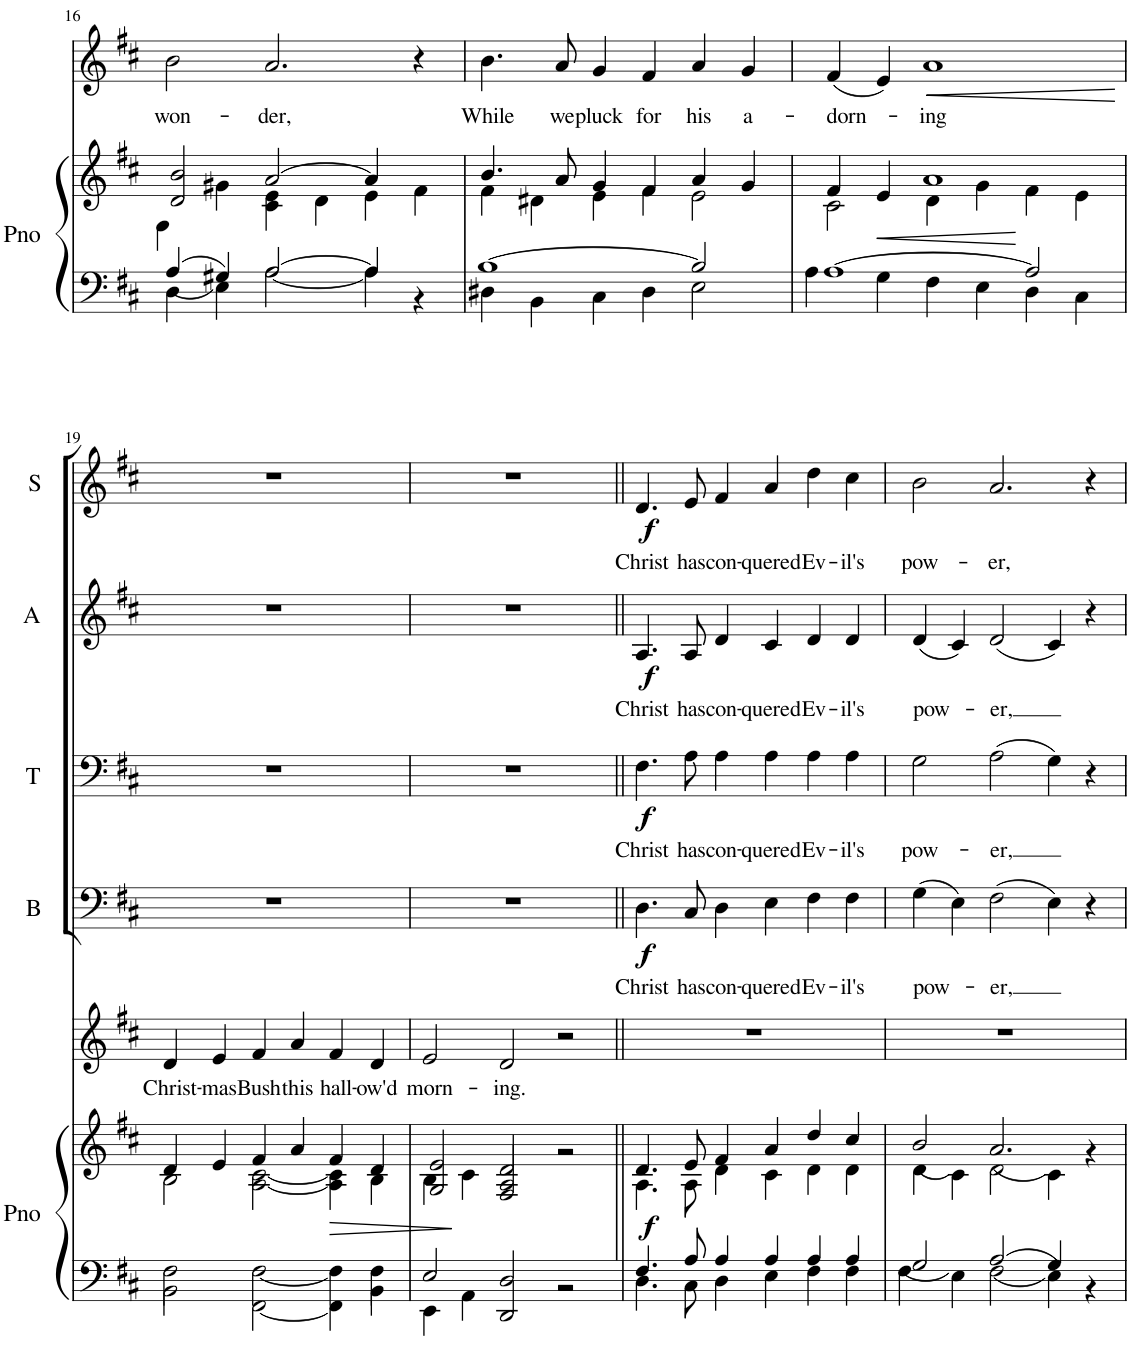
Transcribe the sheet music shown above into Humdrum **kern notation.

**kern	**kern	**dynam	**kern	**text	**dynam	**kern	**text	**dynam	**kern	**text	**dynam	**kern	**text	**dynam	**kern	**text	**dynam
*part6	*part6	*part6	*part5	*part5	*part5	*part4	*part4	*part4	*part3	*part3	*part3	*part2	*part2	*part2	*part1	*part1	*part1
*staff7	*staff6	*staff6/7	*staff5	*staff5	*staff5	*staff4	*staff4	*staff4	*staff3	*staff3	*staff3	*staff2	*staff2	*staff2	*staff1	*staff1	*staff1
*I"Piano	*	*	*I"Unison	*	*	*I"Bass	*	*	*I"Tenor	*	*	*I"Alto	*	*	*I"Soprano	*	*
*I'Pno	*	*	*	*	*	*I'B	*	*	*I'T	*	*	*I'A	*	*	*I'S	*	*
!!LO:PB:g=z
*clefF4	*clefG2	*	*clefG2	*	*	*clefF4	*	*	*clefF4	*	*	*clefG2	*	*	*clefG2	*	*
*k[f#c#]	*k[f#c#]	*	*k[f#c#]	*	*	*k[f#c#]	*	*	*k[f#c#]	*	*	*k[f#c#]	*	*	*k[f#c#]	*	*
*M3/2	*M3/2	*	*M3/2	*	*	*M3/2	*	*	*M3/2	*	*	*M3/2	*	*	*M3/2	*	*
=16	=16	=16	=16	=16	=16	=16	=16	=16	=16	=16	=16	=16	=16	=16	=16	=16	=16
*^	*^	*	*	*	*	*	*	*	*	*	*	*	*	*	*	*	*
!	!	!	!	!	!	!LO:LY:b	!	!	!	!	!	!	!	!	!	!	!	!	!
4A/	4D\	2d/ 2b/	4f#\	.	2b\	won-	.	1.r	.	.	1.r	.	.	1.r	.	.	1.r	.	.
4G#X/	4E\	.	4g#X\	.	.	.	.	.	.	.	.	.	.	.	.	.	.	.	.
!	!	!	!	!	!	!LO:LY:b	!	!	!	!	!	!	!	!	!	!	!	!	!
[2A/	[2A\	[2a/	4c#\ 4e\	.	2.a/	-der,	.	.	.	.	.	.	.	.	.	.	.	.	.
.	.	.	4d\	.	.	.	.	.	.	.	.	.	.	.	.	.	.	.	.
4A/]	4A\]	4a/]	4e\	.	.	.	.	.	.	.	.	.	.	.	.	.	.	.	.
4ryy	4r	4ryy	4f#\	.	4r	.	.	.	.	.	.	.	.	.	.	.	.	.	.
=17	=17	=17	=17	=17	=17	=17	=17	=17	=17	=17	=17	=17	=17	=17	=17	=17	=17	=17	=17
!	!	!	!	!	!	!LO:LY:b	!	!	!	!	!	!	!	!	!	!	!	!	!
[1B	4D#X\	4.b/	4f#\	.	4.b\	While	.	1.r	.	.	1.r	.	.	1.r	.	.	1.r	.	.
.	4BB\	.	4d#X\	.	.	.	.	.	.	.	.	.	.	.	.	.	.	.	.
!	!	!	!	!	!	!LO:LY:b	!	!	!	!	!	!	!	!	!	!	!	!	!
.	.	8a/	.	.	8a/	we	.	.	.	.	.	.	.	.	.	.	.	.	.
!	!	!	!	!	!	!LO:LY:b	!	!	!	!	!	!	!	!	!	!	!	!	!
.	4C#\	4g/	4e\	.	4g/	pluck	.	.	.	.	.	.	.	.	.	.	.	.	.
!	!	!	!	!	!	!LO:LY:b	!	!	!	!	!	!	!	!	!	!	!	!	!
.	4D#\	4f#/	4f#\	.	4f#/	for	.	.	.	.	.	.	.	.	.	.	.	.	.
!	!	!	!	!	!	!LO:LY:b	!	!	!	!	!	!	!	!	!	!	!	!	!
2B/]	2E\	4a/	2e\	.	4a/	his	.	.	.	.	.	.	.	.	.	.	.	.	.
!	!	!	!	!	!	!LO:LY:b	!	!	!	!	!	!	!	!	!	!	!	!	!
.	.	4g/	.	.	4g/	a-	.	.	.	.	.	.	.	.	.	.	.	.	.
=18	=18	=18	=18	=18	=18	=18	=18	=18	=18	=18	=18	=18	=18	=18	=18	=18	=18	=18	=18
!	!	!	!	!	!	!LO:LY:b	!	!	!	!	!	!	!	!	!	!	!	!	!
[1A	4A\	4f#/	2c#\	.	(4f#/	-dorn-	.	1.r	.	.	1.r	.	.	1.r	.	.	1.r	.	.
!	!	!	!	!LO:HP:b	!	!	!	!	!	!	!	!	!	!	!	!	!	!	!
.	4G\	4e/	.	<	4e/)	.	.	.	.	.	.	.	.	.	.	.	.	.	.
!	!	!	!	!	!	!LO:LY:b	!LO:HP:b	!	!	!	!	!	!	!	!	!	!	!	!
.	4F#\	1a	4d\	.	1a	-ing	<	.	.	.	.	.	.	.	.	.	.	.	.
.	4E\	.	4g\	.	.	.	.	.	.	.	.	.	.	.	.	.	.	.	.
2A/]	4D\	.	4f#\	[	.	.	.	.	.	.	.	.	.	.	.	.	.	.	.
.	4C#\	.	4e\	.	.	.	.	.	.	.	.	.	.	.	.	.	.	.	.
*v	*v	*	*	*	*	*	*	*	*	*	*	*	*	*	*	*	*	*	*
*	*v	*v	*	*	*	*	*	*	*	*	*	*	*	*	*	*	*	*
.	.	.	.	.	[	.	.	.	.	.	.	.	.	.	.	.	.
!!LO:LB:g=z
=19	=19	=19	=19	=19	=19	=19	=19	=19	=19	=19	=19	=19	=19	=19	=19	=19	=19
*^	*^	*	*	*	*	*	*	*	*	*	*	*	*	*	*	*	*
!	!	!	!	!	!	!LO:LY:b	!	!	!	!	!	!	!	!	!	!	!	!	!
2F#\	2BB\	4d/	2B\	.	4d/	Christ-	.	1.r	.	.	1.r	.	.	1.r	.	.	1.r	.	.
!	!	!	!	!	!	!LO:LY:b	!	!	!	!	!	!	!	!	!	!	!	!	!
.	.	4e/	.	.	4e/	-mas	.	.	.	.	.	.	.	.	.	.	.	.	.
!	!	!	!	!	!	!LO:LY:b	!	!	!	!	!	!	!	!	!	!	!	!	!
[2F#\	[2FF#\	4f#/	[2A\ [2c#\	.	4f#/	Bush	.	.	.	.	.	.	.	.	.	.	.	.	.
!	!	!	!	!	!	!LO:LY:b	!	!	!	!	!	!	!	!	!	!	!	!	!
.	.	4a/	.	.	4a/	this	.	.	.	.	.	.	.	.	.	.	.	.	.
!	!	!	!	!LO:HP:b	!	!LO:LY:b	!	!	!	!	!	!	!	!	!	!	!	!	!
4F#\]	4FF#\]	4f#/	4A\] 4c#\]	>	4f#/	hall-	.	.	.	.	.	.	.	.	.	.	.	.	.
!	!	!	!	!	!	!LO:LY:b	!	!	!	!	!	!	!	!	!	!	!	!	!
4F#\	4BB\	4d/	4B\	.	4d/	-ow'd	.	.	.	.	.	.	.	.	.	.	.	.	.
=20	=20	=20	=20	=20	=20	=20	=20	=20	=20	=20	=20	=20	=20	=20	=20	=20	=20	=20	=20
!	!	!	!	!	!	!LO:LY:b	!	!	!	!	!	!	!	!	!	!	!	!	!
2E/	4EE\	2G/ 2e/	4B\	.	2e/	morn-	.	1.r	.	.	1.r	.	.	1.r	.	.	1.r	.	.
.	4AA\	.	4c#\	]	.	.	.	.	.	.	.	.	.	.	.	.	.	.	.
!	!	!	!	!	!	!LO:LY:b	!	!	!	!	!	!	!	!	!	!	!	!	!
2D/	2DD/	2d/	2F#/ 2A/	.	2d/	-ing.	.	.	.	.	.	.	.	.	.	.	.	.	.
2ryy	2r	2ryy	2r	.	2r	.	.	.	.	.	.	.	.	.	.	.	.	.	.
=21||	=21||	=21||	=21||	=21||	=21||	=21||	=21||	=21||	=21||	=21||	=21||	=21||	=21||	=21||	=21||	=21||	=21||	=21||	=21||
!	!	!	!	!LO:DY:b	!	!	!	!	!LO:LY:b	!LO:DY:b	!	!LO:LY:b	!LO:DY:b	!	!LO:LY:b	!LO:DY:b	!	!LO:LY:b	!LO:DY:b
4.F#/	4.D\	4.d/	4.A\	f	1.r	.	.	4.D\	Christ	f	4.F#\	Christ	f	4.A/	Christ	f	4.d/	Christ	f
!	!	!	!	!	!	!	!	!	!LO:LY:b	!	!	!LO:LY:b	!	!	!LO:LY:b	!	!	!LO:LY:b	!
8A/	8C#\	8e/	8A\	.	.	.	.	8C#/	has	.	8A\	has	.	8A/	has	.	8e/	has	.
!	!	!	!	!	!	!	!	!	!LO:LY:b	!	!	!LO:LY:b	!	!	!LO:LY:b	!	!	!LO:LY:b	!
4A/	4D\	4f#/	4d\	.	.	.	.	4D\	con-	.	4A\	con-	.	4d/	con-	.	4f#/	con-	.
!	!	!	!	!	!	!	!	!	!LO:LY:b	!	!	!LO:LY:b	!	!	!LO:LY:b	!	!	!LO:LY:b	!
4A/	4E\	4a/	4c#\	.	.	.	.	4E\	-quered	.	4A\	-quered	.	4c#/	-quered	.	4a/	-quered	.
!	!	!	!	!	!	!	!	!	!LO:LY:b	!	!	!LO:LY:b	!	!	!LO:LY:b	!	!	!LO:LY:b	!
4A/	4F#\	4dd/	4d\	.	.	.	.	4F#\	Ev-	.	4A\	Ev-	.	4d/	Ev-	.	4dd\	Ev-	.
!	!	!	!	!	!	!	!	!	!LO:LY:b	!	!	!LO:LY:b	!	!	!LO:LY:b	!	!	!LO:LY:b	!
4A/	4F#\	4cc#/	4d\	.	.	.	.	4F#\	-il's	.	4A\	-il's	.	4d/	-il's	.	4cc#\	-il's	.
=22	=22	=22	=22	=22	=22	=22	=22	=22	=22	=22	=22	=22	=22	=22	=22	=22	=22	=22	=22
!	!	!	!	!	!	!	!	!	!LO:LY:b	!	!	!LO:LY:b	!	!	!LO:LY:b	!	!	!LO:LY:b	!
2G/	4G\	2b/	(4d\	.	1.r	.	.	(4G\	pow-	.	2G\	pow-	.	(4d/	pow-	.	2b\	pow-	.
.	4E\	.	4c#\)	.	.	.	.	4E\)	.	.	.	.	.	4c#/)	.	.	.	.	.
!	!	!	!	!	!	!	!	!	!LO:LY:b	!	!	!LO:LY:b	!	!	!LO:LY:b	!	!	!LO:LY:b	!
2A/	2F#\	2.a/	(2d\	.	.	.	.	(2F#\	-er,	.	(2A\	-er,	.	(2d/	-er,	.	2.a/	-er,	.
4G/	4E\	.	4c#\)	.	.	.	.	4E\)	.	.	4G\)	.	.	4c#/)	.	.	.	.	.
4ryy	4r	4ryy	4r	.	.	.	.	4r	.	.	4r	.	.	4r	.	.	4r	.	.
*v	*v	*	*	*	*	*	*	*	*	*	*	*	*	*	*	*	*	*	*
*	*v	*v	*	*	*	*	*	*	*	*	*	*	*	*	*	*	*	*
=	=	=	=	=	=	=	=	=	=	=	=	=	=	=	=	=	=
*-	*-	*-	*-	*-	*-	*-	*-	*-	*-	*-	*-	*-	*-	*-	*-	*-	*-
